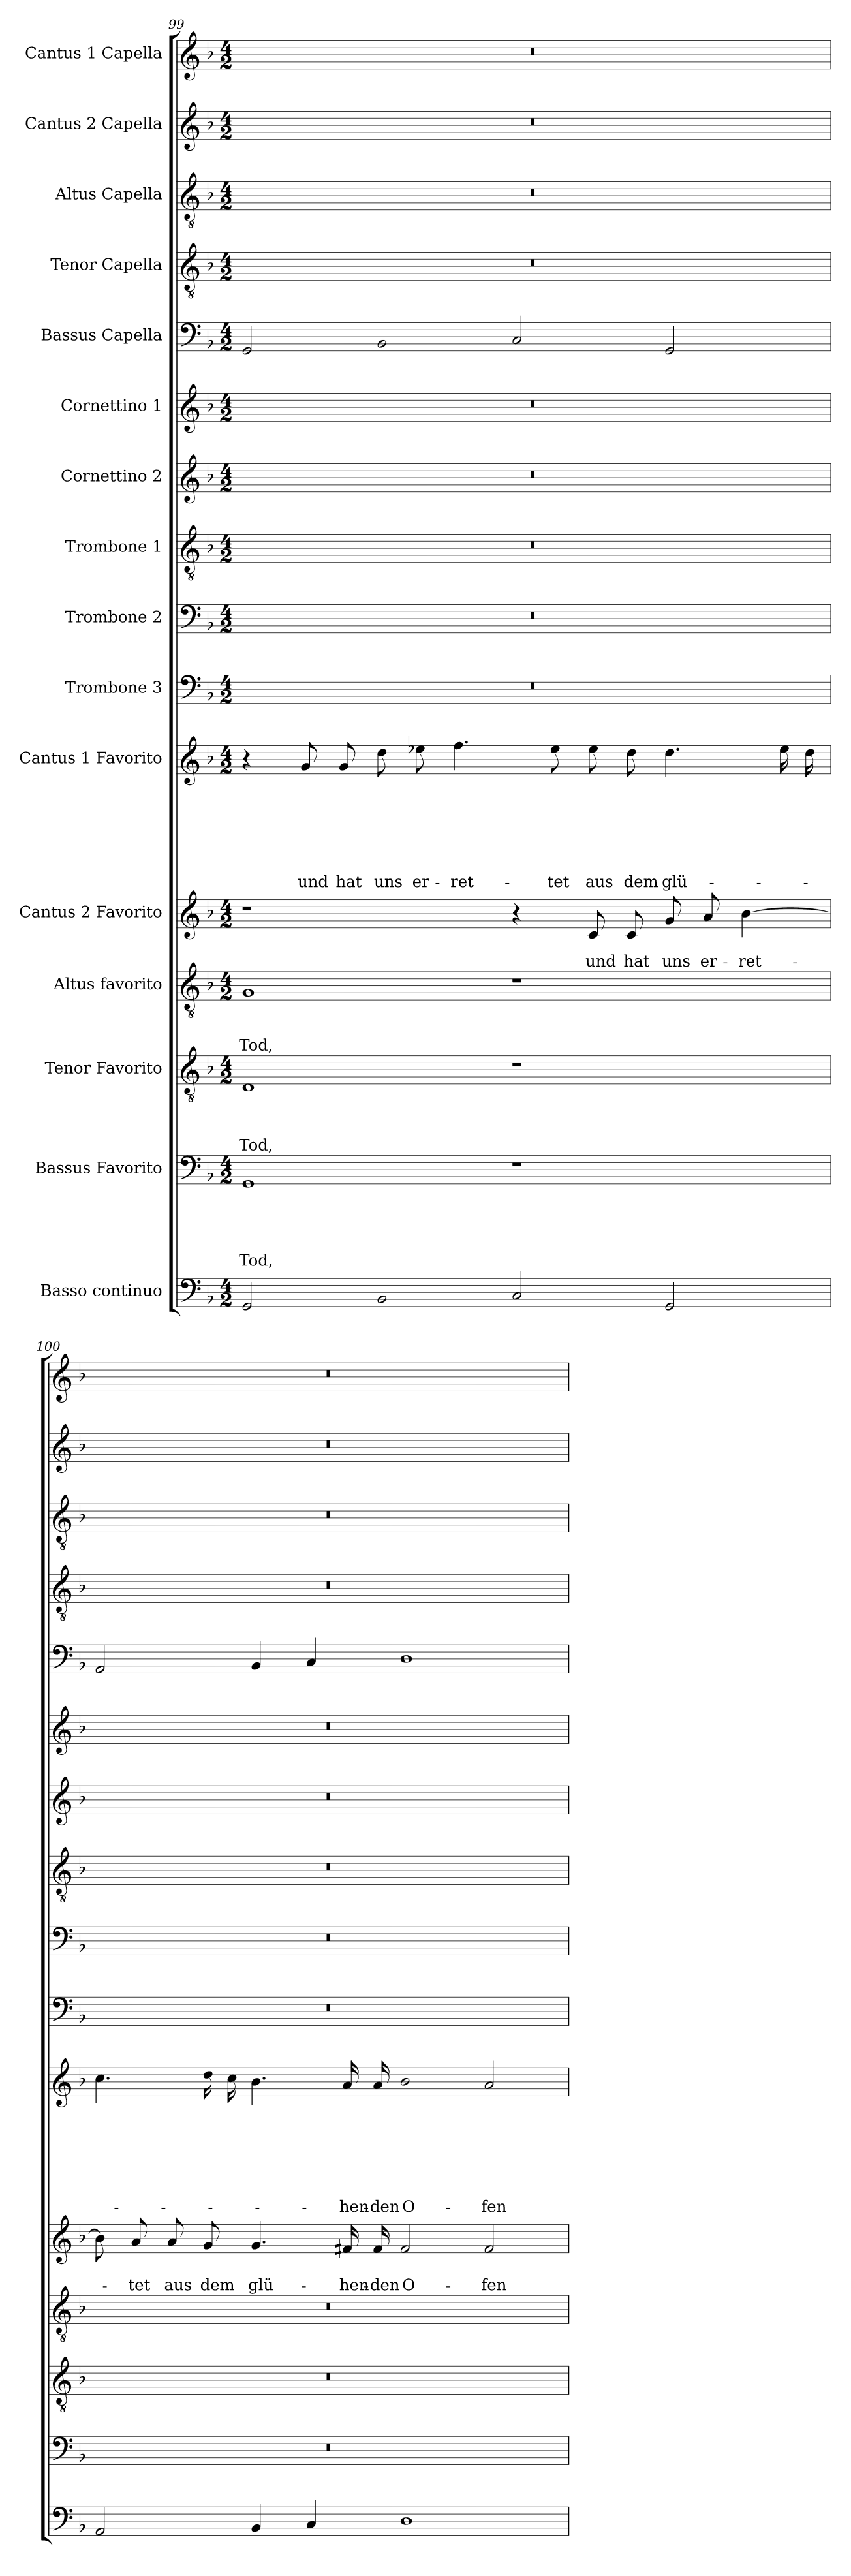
**kern	**kern	**text	**text	**text	**text	**text	**kern	**text	**text	**text	**text	**kern	**text	**text	**text	**kern	**text	**text	**kern	**text	**text	**text	**text	**text	**text	**text	**kern	**kern	**kern	**kern	**kern	**kern	**kern	**kern	**kern	**kern
*part16	*part15	*part15	*part15	*part15	*part15	*part15	*part14	*part14	*part14	*part14	*part14	*part13	*part13	*part13	*part13	*part12	*part12	*part12	*part11	*part11	*part11	*part11	*part11	*part11	*part11	*part11	*part10	*part9	*part8	*part7	*part6	*part5	*part4	*part3	*part2	*part1
*staff16	*staff15	*staff15	*staff15	*staff15	*staff15	*staff15	*staff14	*staff14	*staff14	*staff14	*staff14	*staff13	*staff13	*staff13	*staff13	*staff12	*staff12	*staff12	*staff11	*staff11	*staff11	*staff11	*staff11	*staff11	*staff11	*staff11	*staff10	*staff9	*staff8	*staff7	*staff6	*staff5	*staff4	*staff3	*staff2	*staff1
*I"Basso continuo	*I"Bassus Favorito	*	*	*	*	*	*I"Tenor Favorito	*	*	*	*	*I"Altus favorito	*	*	*	*I"Cantus 2 Favorito	*	*	*I"Cantus 1 Favorito	*	*	*	*	*	*	*	*I"Trombone 3	*I"Trombone 2	*I"Trombone 1	*I"Cornettino 2	*I"Cornettino 1	*I"Bassus Capella	*I"Tenor Capella	*I"Altus Capella	*I"Cantus 2 Capella	*I"Cantus 1 Capella
*clefF4	*clefF4	*	*	*	*	*	*clefGv2	*	*	*	*	*clefGv2	*	*	*	*clefG2	*	*	*clefG2	*	*	*	*	*	*	*	*clefF4	*clefF4	*clefGv2	*clefG2	*clefG2	*clefF4	*clefGv2	*clefGv2	*clefG2	*clefG2
*k[b-]	*k[b-]	*	*	*	*	*	*k[b-]	*	*	*	*	*k[b-]	*	*	*	*k[b-]	*	*	*k[b-]	*	*	*	*	*	*	*	*k[b-]	*k[b-]	*k[b-]	*k[b-]	*k[b-]	*k[b-]	*k[b-]	*k[b-]	*k[b-]	*k[b-]
*F:	*F:	*	*	*	*	*	*F:	*	*	*	*	*F:	*	*	*	*F:	*	*	*F:	*	*	*	*	*	*	*	*F:	*F:	*F:	*F:	*F:	*F:	*F:	*F:	*F:	*F:
*M4/2	*M4/2	*	*	*	*	*	*M4/2	*	*	*	*	*M4/2	*	*	*	*M4/2	*	*	*M4/2	*	*	*	*	*	*	*	*M4/2	*M4/2	*M4/2	*M4/2	*M4/2	*M4/2	*M4/2	*M4/2	*M4/2	*M4/2
=99	=99	=99	=99	=99	=99	=99	=99	=99	=99	=99	=99	=99	=99	=99	=99	=99	=99	=99	=99	=99	=99	=99	=99	=99	=99	=99	=99	=99	=99	=99	=99	=99	=99	=99	=99	=99
!	!	!	!	!	!	!LO:LY:b	!	!	!	!	!LO:LY:b	!	!	!	!LO:LY:b	!	!	!	!	!	!	!	!	!	!	!	!	!	!	!	!	!	!	!	!	!
2GG/	1GG	.	.	.	.	Tod,	1D	.	.	.	Tod,	1G	.	.	Tod,	1r	.	.	4r	.	.	.	.	.	.	.	0r	0r	0r	0r	0r	2GG/	0r	0r	0r	0r
!	!	!	!	!	!	!	!	!	!	!	!	!	!	!	!	!	!	!	!	!	!	!	!	!	!	!LO:LY:b	!	!	!	!	!	!	!	!	!	!
.	.	.	.	.	.	.	.	.	.	.	.	.	.	.	.	.	.	.	8g/	.	.	.	.	.	.	und	.	.	.	.	.	.	.	.	.	.
!	!	!	!	!	!	!	!	!	!	!	!	!	!	!	!	!	!	!	!	!	!	!	!	!	!	!LO:LY:b	!	!	!	!	!	!	!	!	!	!
.	.	.	.	.	.	.	.	.	.	.	.	.	.	.	.	.	.	.	8g/	.	.	.	.	.	.	hat	.	.	.	.	.	.	.	.	.	.
!	!	!	!	!	!	!	!	!	!	!	!	!	!	!	!	!	!	!	!	!	!	!	!	!	!	!LO:LY:b	!	!	!	!	!	!	!	!	!	!
2BB-/	.	.	.	.	.	.	.	.	.	.	.	.	.	.	.	.	.	.	8dd\	.	.	.	.	.	.	uns	.	.	.	.	.	2BB-/	.	.	.	.
!	!	!	!	!	!	!	!	!	!	!	!	!	!	!	!	!	!	!	!	!	!	!	!	!	!	!LO:LY:b	!	!	!	!	!	!	!	!	!	!
.	.	.	.	.	.	.	.	.	.	.	.	.	.	.	.	.	.	.	8ee-X\	.	.	.	.	.	.	er-	.	.	.	.	.	.	.	.	.	.
!	!	!	!	!	!	!	!	!	!	!	!	!	!	!	!	!	!	!	!	!	!	!	!	!	!	!LO:LY:b	!	!	!	!	!	!	!	!	!	!
.	.	.	.	.	.	.	.	.	.	.	.	.	.	.	.	.	.	.	4.ff\	.	.	.	.	.	.	-ret-	.	.	.	.	.	.	.	.	.	.
2C/	1r	.	.	.	.	.	1r	.	.	.	.	1r	.	.	.	4r	.	.	.	.	.	.	.	.	.	.	.	.	.	.	.	2C/	.	.	.	.
!	!	!	!	!	!	!	!	!	!	!	!	!	!	!	!	!	!	!	!	!	!	!	!	!	!	!LO:LY:b	!	!	!	!	!	!	!	!	!	!
.	.	.	.	.	.	.	.	.	.	.	.	.	.	.	.	.	.	.	8ee-\	.	.	.	.	.	.	-tet	.	.	.	.	.	.	.	.	.	.
!	!	!	!	!	!	!	!	!	!	!	!	!	!	!	!	!	!	!LO:LY:b	!	!	!	!	!	!	!	!LO:LY:b	!	!	!	!	!	!	!	!	!	!
.	.	.	.	.	.	.	.	.	.	.	.	.	.	.	.	8c/	.	und	8ee-\	.	.	.	.	.	.	aus	.	.	.	.	.	.	.	.	.	.
!	!	!	!	!	!	!	!	!	!	!	!	!	!	!	!	!	!	!LO:LY:b	!	!	!	!	!	!	!	!LO:LY:b	!	!	!	!	!	!	!	!	!	!
.	.	.	.	.	.	.	.	.	.	.	.	.	.	.	.	8c/	.	hat	8dd\	.	.	.	.	.	.	dem	.	.	.	.	.	.	.	.	.	.
!	!	!	!	!	!	!	!	!	!	!	!	!	!	!	!	!	!	!LO:LY:b	!	!	!	!	!	!	!	!LO:LY:b	!	!	!	!	!	!	!	!	!	!
2GG/	.	.	.	.	.	.	.	.	.	.	.	.	.	.	.	8g/	.	uns	4.dd\	.	.	.	.	.	.	glü-	.	.	.	.	.	2GG/	.	.	.	.
!	!	!	!	!	!	!	!	!	!	!	!	!	!	!	!	!	!	!LO:LY:b	!	!	!	!	!	!	!	!	!	!	!	!	!	!	!	!	!	!
.	.	.	.	.	.	.	.	.	.	.	.	.	.	.	.	8a/	.	er-	.	.	.	.	.	.	.	.	.	.	.	.	.	.	.	.	.	.
!	!	!	!	!	!	!	!	!	!	!	!	!	!	!	!	!	!	!LO:LY:b	!	!	!	!	!	!	!	!	!	!	!	!	!	!	!	!	!	!
.	.	.	.	.	.	.	.	.	.	.	.	.	.	.	.	[4b-\	.	-ret-	.	.	.	.	.	.	.	.	.	.	.	.	.	.	.	.	.	.
.	.	.	.	.	.	.	.	.	.	.	.	.	.	.	.	.	.	.	16ee-\	.	.	.	.	.	.	.	.	.	.	.	.	.	.	.	.	.
.	.	.	.	.	.	.	.	.	.	.	.	.	.	.	.	.	.	.	16dd\	.	.	.	.	.	.	.	.	.	.	.	.	.	.	.	.	.
!!LO:PB:g=z
=100	=100	=100	=100	=100	=100	=100	=100	=100	=100	=100	=100	=100	=100	=100	=100	=100	=100	=100	=100	=100	=100	=100	=100	=100	=100	=100	=100	=100	=100	=100	=100	=100	=100	=100	=100	=100
2AA/	0r	.	.	.	.	.	0r	.	.	.	.	0r	.	.	.	8b-\]	.	.	4.cc\	.	.	.	.	.	.	.	0r	0r	0r	0r	0r	2AA/	0r	0r	0r	0r
!	!	!	!	!	!	!	!	!	!	!	!	!	!	!	!	!	!	!LO:LY:b	!	!	!	!	!	!	!	!	!	!	!	!	!	!	!	!	!	!
.	.	.	.	.	.	.	.	.	.	.	.	.	.	.	.	8a/	.	-tet	.	.	.	.	.	.	.	.	.	.	.	.	.	.	.	.	.	.
!	!	!	!	!	!	!	!	!	!	!	!	!	!	!	!	!	!	!LO:LY:b	!	!	!	!	!	!	!	!	!	!	!	!	!	!	!	!	!	!
.	.	.	.	.	.	.	.	.	.	.	.	.	.	.	.	8a/	.	aus	.	.	.	.	.	.	.	.	.	.	.	.	.	.	.	.	.	.
!	!	!	!	!	!	!	!	!	!	!	!	!	!	!	!	!	!	!LO:LY:b	!	!	!	!	!	!	!	!	!	!	!	!	!	!	!	!	!	!
.	.	.	.	.	.	.	.	.	.	.	.	.	.	.	.	8g/	.	dem	16dd\	.	.	.	.	.	.	.	.	.	.	.	.	.	.	.	.	.
.	.	.	.	.	.	.	.	.	.	.	.	.	.	.	.	.	.	.	16cc\	.	.	.	.	.	.	.	.	.	.	.	.	.	.	.	.	.
!	!	!	!	!	!	!	!	!	!	!	!	!	!	!	!	!	!	!LO:LY:b	!	!	!	!	!	!	!	!	!	!	!	!	!	!	!	!	!	!
4BB-/	.	.	.	.	.	.	.	.	.	.	.	.	.	.	.	4.g/	.	glü-	4.b-\	.	.	.	.	.	.	.	.	.	.	.	.	4BB-/	.	.	.	.
4C/	.	.	.	.	.	.	.	.	.	.	.	.	.	.	.	.	.	.	.	.	.	.	.	.	.	.	.	.	.	.	.	4C/	.	.	.	.
!	!	!	!	!	!	!	!	!	!	!	!	!	!	!	!	!	!	!LO:LY:b	!	!	!	!	!	!	!	!LO:LY:b	!	!	!	!	!	!	!	!	!	!
.	.	.	.	.	.	.	.	.	.	.	.	.	.	.	.	16f#X/	.	-hen-	16a/	.	.	.	.	.	.	-hen-	.	.	.	.	.	.	.	.	.	.
!	!	!	!	!	!	!	!	!	!	!	!	!	!	!	!	!	!	!LO:LY:b	!	!	!	!	!	!	!	!LO:LY:b	!	!	!	!	!	!	!	!	!	!
.	.	.	.	.	.	.	.	.	.	.	.	.	.	.	.	16f#/	.	-den	16a/	.	.	.	.	.	.	-den	.	.	.	.	.	.	.	.	.	.
!	!	!	!	!	!	!	!	!	!	!	!	!	!	!	!	!	!	!LO:LY:b	!	!	!	!	!	!	!	!LO:LY:b	!	!	!	!	!	!	!	!	!	!
1D	.	.	.	.	.	.	.	.	.	.	.	.	.	.	.	2f#/	.	O-	2b-\	.	.	.	.	.	.	O-	.	.	.	.	.	1D	.	.	.	.
!	!	!	!	!	!	!	!	!	!	!	!	!	!	!	!	!	!	!LO:LY:b	!	!	!	!	!	!	!	!LO:LY:b	!	!	!	!	!	!	!	!	!	!
.	.	.	.	.	.	.	.	.	.	.	.	.	.	.	.	2f#/	.	-fen	2a/	.	.	.	.	.	.	-fen	.	.	.	.	.	.	.	.	.	.
=	=	=	=	=	=	=	=	=	=	=	=	=	=	=	=	=	=	=	=	=	=	=	=	=	=	=	=	=	=	=	=	=	=	=	=	=
*-	*-	*-	*-	*-	*-	*-	*-	*-	*-	*-	*-	*-	*-	*-	*-	*-	*-	*-	*-	*-	*-	*-	*-	*-	*-	*-	*-	*-	*-	*-	*-	*-	*-	*-	*-	*-
